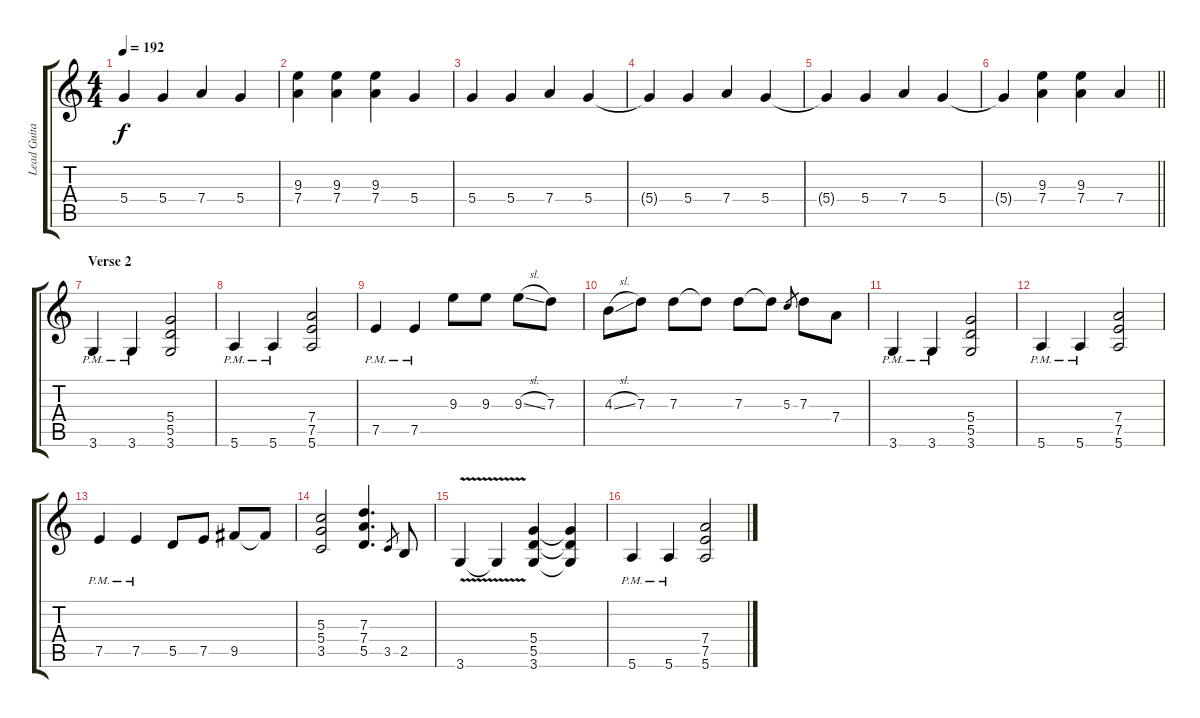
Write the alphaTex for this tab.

\track ("Lead Guitar" "Lead Guita") {instrument overdrivenguitar}
\staff {score tabs}
\tuning (E4 B3 G3 D3 A2 E2) {hide}
\ts (4 4)
\tempo 192
\clef g2
\ks c
5.4{t}.4{dy f} 5.4.4 7.4.4 5.4.4 |
(9.3 7.4).4 (9.3 7.4).4 (9.3 7.4).4 5.4.4 |
5.4.4 5.4.4 7.4.4 5.4.4 |
5.4{t}.4 5.4.4 7.4.4 5.4.4 |
5.4{t}.4 5.4.4 7.4.4 5.4.4 |
\barLineRight lightlight
5.4{t}.4 (9.3 7.4).4 (9.3 7.4).4 7.4.4 |
\section ("" "Verse 2")
3.6{pm}.4{volume 9} 3.6{pm}.4 (5.4 5.5 3.6).2 |
5.6{pm}.4 5.6{pm}.4 (7.4 7.5 5.6).2 |
7.5{pm}.4 7.5{pm}.4 9.3.8 9.3.8 9.3{sl}.8 7.3.8 |
4.3{sl}.8 7.3.8 7.3.8 7.3{t}.8 7.3.8 7.3{t}.8 5.3.8{gr} 7.3.8 7.4.8 |
3.6{pm}.4 3.6{pm}.4 (5.4 5.5 3.6).2 |
5.6{pm}.4 5.6{pm}.4 (7.4 7.5 5.6).2 |
7.5{pm}.4 7.5{pm}.4 5.5.8 7.5.8 9.5.8 9.5{t}.8 |
(5.3 5.4 3.5).2 (7.3 7.4 5.5).4{d} 3.5.8{gr} 2.5.8 |
3.6{v}.4 3.6{t}.4 (5.4 5.5 3.6).4 (5.4{t} 5.5{t} 3.6{t}).4 |
5.6{pm}.4 5.6{pm}.4 (7.4 7.5 5.6).2
